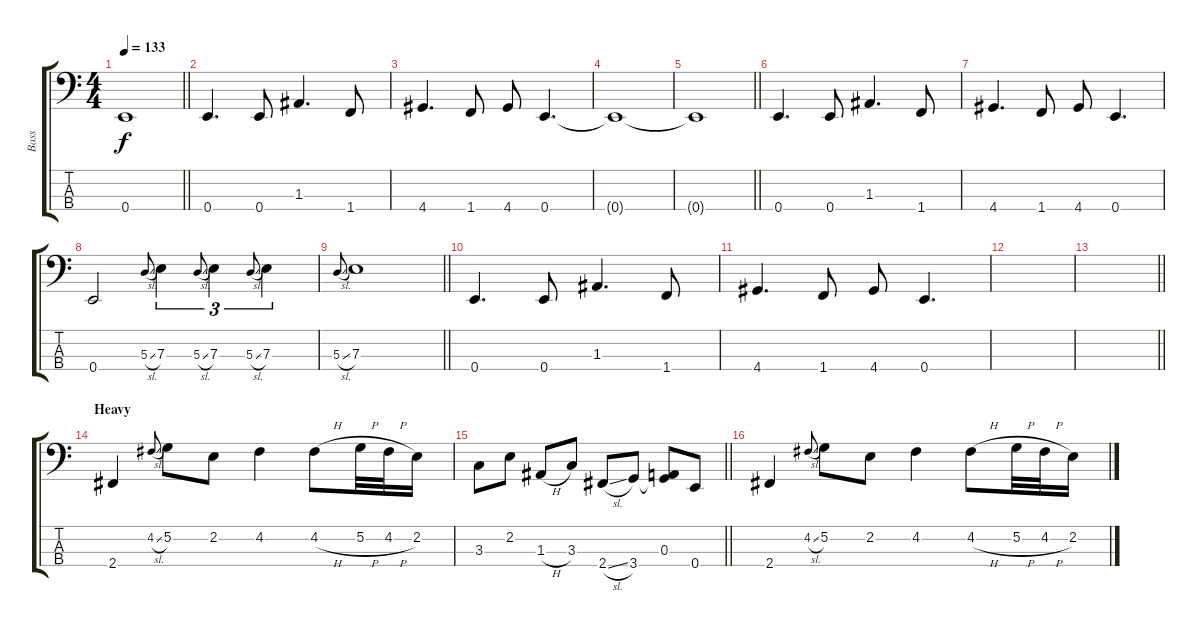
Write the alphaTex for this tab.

\track ("Bass" "Bass") {instrument electricbassfinger}
\staff {score tabs}
\tuning (G2 D2 A1 E1) {hide}
\ts (4 4)
\tempo 133
\clef f4
\barLineRight lightlight
\ks c
0.4{t}.1{dy f} |
\section ("" "")
0.4.4{d} 0.4.8 1.3.4{d} 1.4.8 |
4.4.4{d} 1.4.8 4.4.8 0.4.4{d} |
0.4{t}.1 |
\barLineRight lightlight
0.4{t}.1 |
\section ("" "")
0.4.4{d} 0.4.8 1.3.4{d} 1.4.8 |
4.4.4{d} 1.4.8 4.4.8 0.4.4{d} |
0.4.2 5.3{sl}.8{gr onbeat} 7.3.4{tu (3 2)} 5.3{sl}.8{gr onbeat} 7.3.4{tu (3 2)} 5.3{sl}.8{gr onbeat} 7.3.4{tu (3 2)} |
\barLineRight lightlight
5.3{sl}.8{gr onbeat} 7.3.1 |
\section ("" "")
0.4.4{d} 0.4.8 1.3.4{d} 1.4.8 |
4.4.4{d} 1.4.8 4.4.8 0.4.4{d} |
|
\barLineRight lightlight
|
\section ("" "Heavy")
2.4.4 4.2{sl}.8{gr onbeat} 5.2.8 2.2.8 4.2.4 4.2{h}.8 5.2{h}.32 4.2{h}.32 2.2.16 |
\barLineRight lightlight
3.3.8 2.2.8 1.3{h}.8 3.3.8 2.4{sl}.8 3.4.8 (0.3 3.4{t}).8 0.4.8 |
2.4.4 4.2{sl}.8{gr onbeat} 5.2.8 2.2.8 4.2.4 4.2{h}.8 5.2{h}.32 4.2{h}.32 2.2.16
